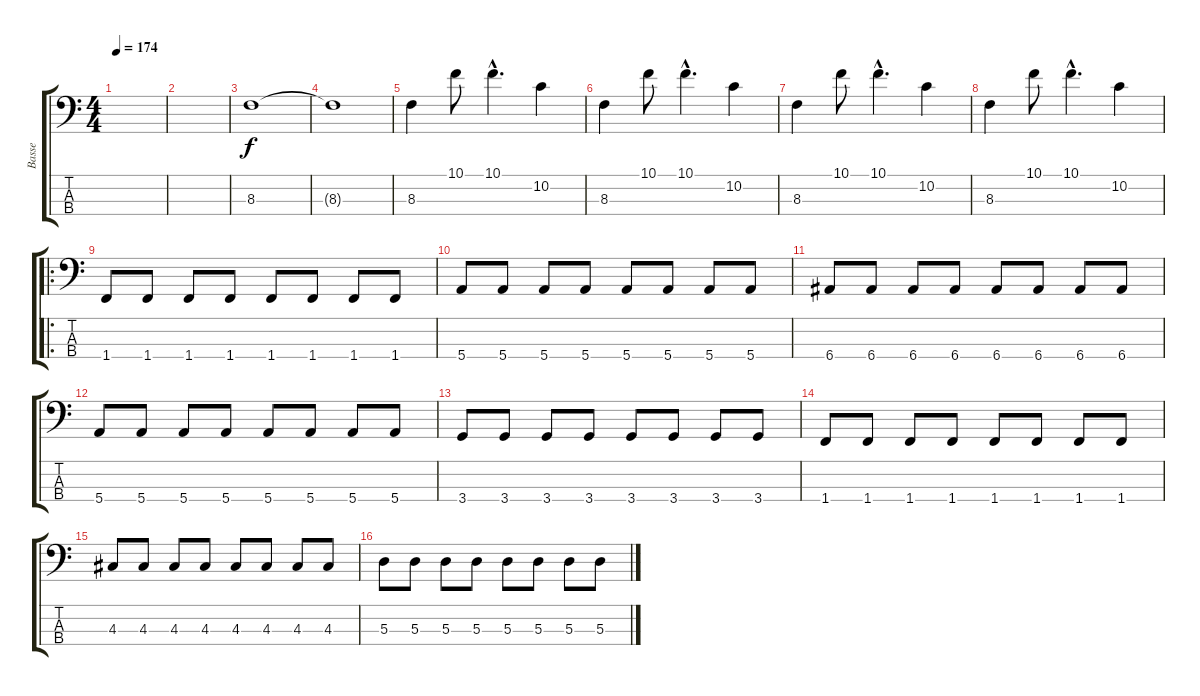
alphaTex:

\track ("Basse" "Basse") {instrument electricbassfinger}
\staff {score tabs}
\tuning (G2 D2 A1 E1) {hide}
\ts (4 4)
\tempo 174
\clef f4
\ks c
|
|
8.3.1 |
8.3{t}.1 |
8.3.4 10.1.8 10.1{hac}.4{d} 10.2.4 |
8.3.4 10.1.8 10.1{hac}.4{d} 10.2.4 |
8.3.4 10.1.8 10.1{hac}.4{d} 10.2.4 |
8.3.4 10.1.8 10.1{hac}.4{d} 10.2.4 |
\ro
1.4.8 1.4.8 1.4.8 1.4.8 1.4.8 1.4.8 1.4.8 1.4.8 |
5.4.8 5.4.8 5.4.8 5.4.8 5.4.8 5.4.8 5.4.8 5.4.8 |
6.4.8 6.4.8 6.4.8 6.4.8 6.4.8 6.4.8 6.4.8 6.4.8 |
5.4.8 5.4.8 5.4.8 5.4.8 5.4.8 5.4.8 5.4.8 5.4.8 |
3.4.8 3.4.8 3.4.8 3.4.8 3.4.8 3.4.8 3.4.8 3.4.8 |
1.4.8 1.4.8 1.4.8 1.4.8 1.4.8 1.4.8 1.4.8 1.4.8 |
4.3.8 4.3.8 4.3.8 4.3.8 4.3.8 4.3.8 4.3.8 4.3.8 |
5.3.8 5.3.8 5.3.8 5.3.8 5.3.8 5.3.8 5.3.8 5.3.8
